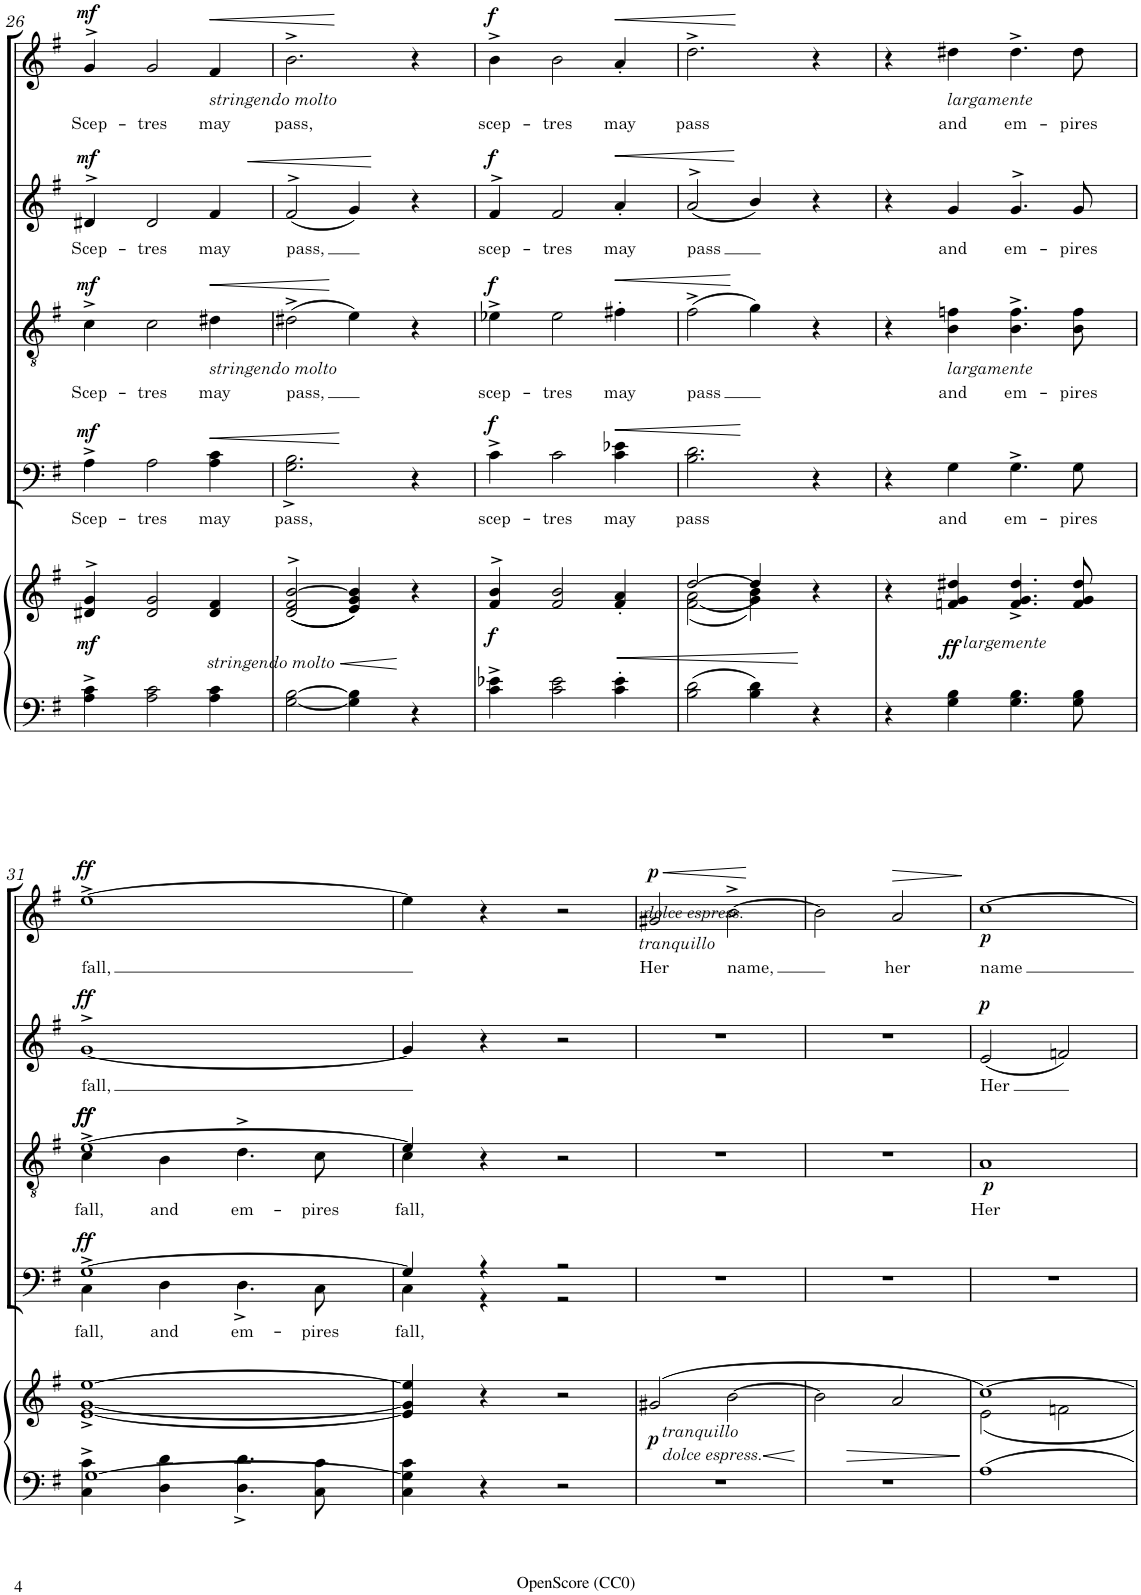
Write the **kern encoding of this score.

**kern	**kern	**dynam	**kern	**text	**dynam	**kern	**text	**dynam	**kern	**text	**dynam	**kern	**text	**dynam
*part5	*part5	*part5	*part4	*part4	*part4	*part3	*part3	*part3	*part2	*part2	*part2	*part1	*part1	*part1
*staff6	*staff5	*staff5/6	*staff4	*staff4	*staff4	*staff3	*staff3	*staff3	*staff2	*staff2	*staff2	*staff1	*staff1	*staff1
*I"Piano for practice only	*	*	*I"Bass	*	*	*I"Tenor	*	*	*I"Alto	*	*	*I"Soprano	*	*
*I'Pno	*	*	*	*	*	*	*	*	*	*	*	*	*	*
!!LO:PB:g=z
*clefF4	*clefG2	*	*clefF4	*	*	*clefGv2	*	*	*clefG2	*	*	*clefG2	*	*
*k[f#]	*k[f#]	*	*k[f#]	*	*	*k[f#]	*	*	*k[f#]	*	*	*k[f#]	*	*
*M4/4	*M4/4	*	*M4/4	*	*	*M4/4	*	*	*M4/4	*	*	*M4/4	*	*
=26	=26	=26	=26	=26	=26	=26	=26	=26	=26	=26	=26	=26	=26	=26
!	!	!LO:DY:b	!	!LO:LY:b	!LO:DY:a	!	!LO:LY:b	!LO:DY:a	!	!LO:LY:b	!LO:DY:a	!	!LO:LY:b	!LO:DY:a
4A\^ 4c\^	4d#X/^> 4g/^>	mf	4A^\	Scep-	mf	4c^\	Scep-	mf	4d#X^>/	Scep-	mf	4g^>/	Scep-	mf
!	!	!	!	!LO:LY:b	!	!	!LO:LY:b	!	!	!LO:LY:b	!	!	!LO:LY:b	!
2A\ 2c\	2d#/ 2g/	.	2A\	-tres	.	2c\	-tres	.	2d#/	-tres	.	2g/	-tres	.
!	!	!	!	!	!	!	!	!	!	!	!	!LO:TX:b:i:t=stringendo molto	!	!
!	!	!	!	!	!	!LO:TX:b:i:t=stringendo molto	!	!	!	!	!	!	!	!
!	!LO:TX:b:i:t=stringendo molto	!	!	!	!	!	!	!	!	!	!	!	!	!
!	!	!LO:HP:b	!	!LO:LY:b	!LO:HP:b	!	!LO:LY:b	!LO:HP:b	!	!LO:LY:b	!LO:HP:b	!	!LO:LY:b	!LO:HP:b
4A\ 4c\	4d#/ 4f#/	<	4A\ 4c\	may	<	4d#X\	may	<	4f#/	may	<	4f#/	may	<
=27	=27	=27	=27	=27	=27	=27	=27	=27	=27	=27	=27	=27	=27	=27
!	!	!	!	!LO:LY:b	!	!	!LO:LY:b	!	!	!LO:LY:b	!	!	!LO:LY:b	!
[2G\ [2B\	(<(<2d/^> 2f#/^> [2b/^>	.	2.G\^< 2.B\^<	pass,	.	(2d#X^\	pass,	.	(2f#^>/	pass,	.	2.b^\	pass,	.
4G\] 4B\]	4e/ 4g/ 4b/]))	.	.	.	.	4e\)	.	[	4g/)	.	[	.	.	.
4r	4r	.	4r	.	[	4r	.	.	4r	.	.	4r	.	[
=28	=28	=28	=28	=28	=28	=28	=28	=28	=28	=28	=28	=28	=28	=28
!	!	!LO:DY:b	!	!LO:LY:b	!LO:DY:a	!	!LO:LY:b	!LO:DY:a	!	!LO:LY:b	!LO:DY:a	!	!LO:LY:b	!LO:DY:a
4c\^ 4e-X\^	4f#/^> 4b/^>	f	4c^\	scep-	f	4e-X^\	scep-	f	4f#^>/	scep-	f	4b^>\	scep-	f
!	!	!	!	!LO:LY:b	!	!	!LO:LY:b	!	!	!LO:LY:b	!	!	!LO:LY:b	!
2c\ 2e-\	2f#/ 2b/	.	2c\	-tres	.	2e-\	tres	.	2f#/	-tres	.	2b\	-tres	.
!	!	!LO:HP:b	!	!LO:LY:b	!LO:HP:b	!	!LO:LY:b	!LO:HP:b	!	!LO:LY:b	!LO:HP:b	!	!LO:LY:b	!LO:HP:b
4c\' 4e-\'	4f#/' 4a/'	<	4c\ 4e-X\	may	<	4f#X'\	may	<	4a'/	may	<	4a'/	may	<
=29	=29	=29	=29	=29	=29	=29	=29	=29	=29	=29	=29	=29	=29	=29
*	*^	*	*	*	*	*	*	*	*	*	*	*	*	*
!	!	!	!	!	!LO:LY:b	!	!	!LO:LY:b	!	!	!LO:LY:b	!	!	!LO:LY:b	!
2B\ 2d\	(2dd/	((2f#\ 2a\	.	2.B\ 2.d\	pass	.	(2f#^\	pass	.	(<2a^>/	pass	.	2.dd^\	pass	.
4B\ 4d\	4dd/)	4g\ 4b\))	.	.	.	.	4g\)	.	[	4b/)	.	[	.	.	.
4r	4r	4ryy	[	4r	.	[	4r	.	.	4r	.	.	4r	.	[
*	*v	*v	*	*	*	*	*	*	*	*	*	*	*	*	*
=30	=30	=30	=30	=30	=30	=30	=30	=30	=30	=30	=30	=30	=30	=30
4r	4r	.	4r	.	.	4r	.	.	4r	.	.	4r	.	.
!	!	!	!	!	!	!	!	!	!	!	!	!LO:TX:b:i:t=largamente	!	!
!	!	!	!	!	!	!LO:TX:b:i:t=largamente	!	!	!	!	!	!	!	!
!	!LO:TX:b:i:t=largemente	!	!	!	!	!	!	!	!	!	!	!	!	!
!	!	!LO:DY:b	!	!LO:LY:b	!	!	!LO:LY:b	!	!	!LO:LY:b	!	!	!LO:LY:b	!
4G\ 4B\	4fn/ 4g/ 4dd#X/	ff	4G\	and	.	4B\ 4fn\	and	.	4g/	and	.	4dd#X\	and	.
!	!	!	!	!LO:LY:b	!	!	!LO:LY:b	!	!	!LO:LY:b	!	!	!LO:LY:b	!
4.G\ 4.B\	4.f/^ 4.g/^ 4.dd#/^	.	4.G^\	em-	.	4.B\^ 4.f\^	em-	.	4.g^>/	em-	.	4.dd#^\	em-	.
!	!	!	!	!LO:LY:b	!	!	!LO:LY:b	!	!	!LO:LY:b	!	!	!LO:LY:b	!
8G\ 8B\	8f/ 8g/ 8dd#/	.	8G\	-pires	.	8B\ 8f\	-pires	.	8g/	-pires	.	8dd#\	-pires	.
!!LO:LB:g=z
=31	=31	=31	=31	=31	=31	=31	=31	=31	=31	=31	=31	=31	=31	=31
*^	*	*	*	*	*	*	*	*	*	*	*	*	*	*
!	!	!	!	!	!LO:LY:b	!LO:DY:a	!	!LO:LY:b	!LO:DY:a	!	!LO:LY:b	!	!	!LO:LY:b	!
*	*	*	*	*^	*	*	*^	*	*	*	*	*	*	*	*
!	!	!	!	!	!	!	!	!	!	!	!LO:DY:n=1:a	!	!	!LO:DY:a	!	!	!LO:DY:a
[1G	4C\^> 4c\^>	[1e^ [1g^ [1ee^	.	[1G^	4C\	fall,	ff	[1e^	4c\	fall,	ff ff	[1g^>	fall,	ff	[1ee^	fall,	ff
!	!	!	!	!	!	!LO:LY:b	!	!	!	!LO:LY:b	!	!	!	!	!	!	!
.	4D\ 4d\	.	.	.	4D\	and	.	.	4B\	and	.	.	.	.	.	.	.
!	!	!	!	!	!	!LO:LY:b	!	!	!	!LO:LY:b	!	!	!	!	!	!	!
.	4.D\^ 4.d\^	.	.	.	4.D^<\	em-	.	.	4.d^>\	em-	.	.	.	.	.	.	.
!	!	!	!	!	!	!LO:LY:b	!	!	!	!LO:LY:b	!	!	!	!	!	!	!
.	8C\ 8c\	.	.	.	8C\	-pires	.	.	8c\	-pires	.	.	.	.	.	.	.
=32	=32	=32	=32	=32	=32	=32	=32	=32	=32	=32	=32	=32	=32	=32	=32	=32	=32
!	!	!	!	!	!	!LO:LY:b	!	!	!	!LO:LY:b	!	!	!	!	!	!	!
*v	*v	*	*	*	*	*	*	*	*	*	*	*	*	*	*	*	*
4C\ 4G\] 4c\	4e/] 4g/] 4ee/]	.	4G/]	4C\	fall,	.	4e/]	4c\	fall,	.	4g/]	.	.	4ee\]	.	.
4r	4r	.	4r	4r	.	.	4r	2.ryy	.	.	4r	.	.	4r	.	.
2r	2r	.	2r	2r	.	.	2r	.	.	.	2r	.	.	2r	.	.
*	*	*	*	*	*	*	*v	*v	*	*	*	*	*	*	*	*
=33	=33	=33	=33	=33	=33	=33	=33	=33	=33	=33	=33	=33	=33	=33	=33
!	!	!	!	!	!	!	!	!	!	!	!	!	!LO:TX:b:i:t=tranquillo	!	!
!	!	!	!	!	!	!	!	!	!	!	!	!	!LO:TX:b:i:t=dolce espress.	!	!
!	!LO:TX:b:i:t=tranquillo	!	!	!	!	!	!	!	!	!	!	!	!	!	!
!	!LO:TX:b:i:t=dolce espress.	!	!	!	!	!	!	!	!	!	!	!	!	!	!
!	!	!LO:HP:b	!	!	!	!	!	!	!	!	!	!	!	!LO:LY:b	!LO:HP:b
!	!	!LO:DY:n=1:b	!	!	!	!	!	!	!	!	!	!	!	!	!LO:DY:n=1:a
*	*	*	*v	*v	*	*	*	*	*	*	*	*	*	*	*
1r	(2g#X/	< p	1r	.	.	1r	.	.	1r	.	.	2g#X/	Her	< p
!	!	!	!	!	!	!	!	!	!	!	!	!	!LO:LY:b	!
.	[2b\	.	.	.	.	.	.	.	.	.	.	[2b^\	-name,	.
.	.	[	.	.	.	.	.	.	.	.	.	.	.	[
=34	=34	=34	=34	=34	=34	=34	=34	=34	=34	=34	=34	=34	=34	=34
1r	2b\]	.	1r	.	.	1r	.	.	1r	.	.	2b\]	.	.
!	!	!	!	!	!	!	!	!	!	!	!	!	!LO:LY:b	!LO:HP:b
.	2a/	.	.	.	.	.	.	.	.	.	.	2a/	her	>
.	.	[	.	.	.	.	.	.	.	.	.	.	.	]
=35	=35	=35	=35	=35	=35	=35	=35	=35	=35	=35	=35	=35	=35	=35
*	*^	*	*	*	*	*	*	*	*	*	*	*	*	*
!	!	!	!	!	!	!	!	!LO:LY:b	!	!	!LO:LY:b	!LO:DY:a	!	!LO:LY:b	!
1A	[1cc)	2e\	.	1r	.	.	1A	Her	.	(2e/	Her	p	[1cc	name	.
.	.	2fn\	.	.	.	.	.	.	.	2fn/)	.	.	.	.	.
*	*v	*v	*	*	*	*	*	*	*	*	*	*	*	*	*
=	=	=	=	=	=	=	=	=	=	=	=	=	=	=
*-	*-	*-	*-	*-	*-	*-	*-	*-	*-	*-	*-	*-	*-	*-
